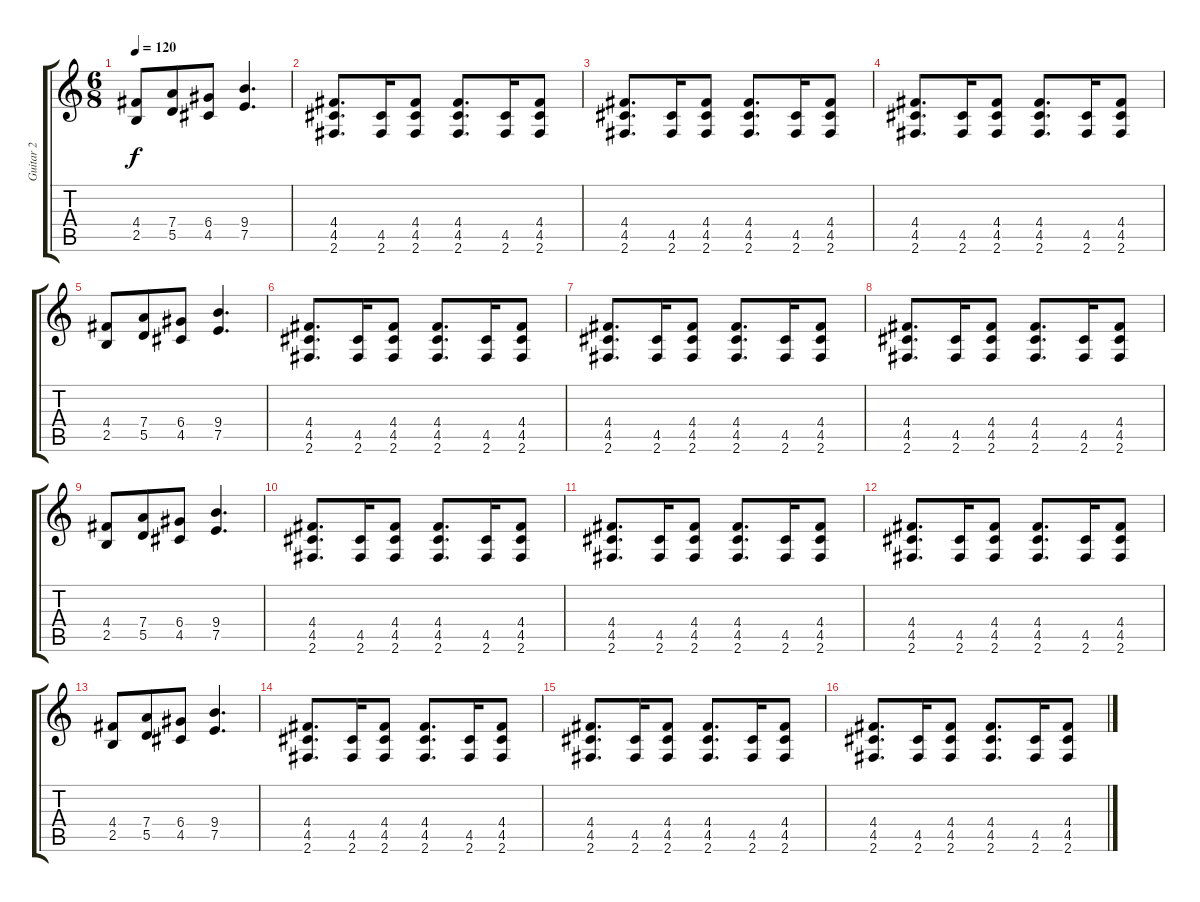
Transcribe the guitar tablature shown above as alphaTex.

\track ("Guitar 2" "Guitar 2") {instrument distortionguitar}
\staff {score tabs}
\tuning (E4 B3 G3 D3 A2 E2) {hide}
\ts (6 8)
\tempo 120
\clef g2
\ks c
(4.4 2.5).8{dy f} (7.4 5.5).8 (6.4 4.5).8 (9.4 7.5).4{d} |
(4.4 4.5 2.6).8{d} (4.5 2.6).16 (4.4 4.5 2.6).8 (4.4 4.5 2.6).8{d} (4.5 2.6).16 (4.4 4.5 2.6).8 |
(4.4 4.5 2.6).8{d} (4.5 2.6).16 (4.4 4.5 2.6).8 (4.4 4.5 2.6).8{d} (4.5 2.6).16 (4.4 4.5 2.6).8 |
(4.4 4.5 2.6).8{d} (4.5 2.6).16 (4.4 4.5 2.6).8 (4.4 4.5 2.6).8{d} (4.5 2.6).16 (4.4 4.5 2.6).8 |
(4.4 2.5).8 (7.4 5.5).8 (6.4 4.5).8 (9.4 7.5).4{d} |
(4.4 4.5 2.6).8{d} (4.5 2.6).16 (4.4 4.5 2.6).8 (4.4 4.5 2.6).8{d} (4.5 2.6).16 (4.4 4.5 2.6).8 |
(4.4 4.5 2.6).8{d} (4.5 2.6).16 (4.4 4.5 2.6).8 (4.4 4.5 2.6).8{d} (4.5 2.6).16 (4.4 4.5 2.6).8 |
(4.4 4.5 2.6).8{d} (4.5 2.6).16 (4.4 4.5 2.6).8 (4.4 4.5 2.6).8{d} (4.5 2.6).16 (4.4 4.5 2.6).8 |
(4.4 2.5).8 (7.4 5.5).8 (6.4 4.5).8 (9.4 7.5).4{d} |
(4.4 4.5 2.6).8{d} (4.5 2.6).16 (4.4 4.5 2.6).8 (4.4 4.5 2.6).8{d} (4.5 2.6).16 (4.4 4.5 2.6).8 |
(4.4 4.5 2.6).8{d} (4.5 2.6).16 (4.4 4.5 2.6).8 (4.4 4.5 2.6).8{d} (4.5 2.6).16 (4.4 4.5 2.6).8 |
(4.4 4.5 2.6).8{d} (4.5 2.6).16 (4.4 4.5 2.6).8 (4.4 4.5 2.6).8{d} (4.5 2.6).16 (4.4 4.5 2.6).8 |
(4.4 2.5).8 (7.4 5.5).8 (6.4 4.5).8 (9.4 7.5).4{d} |
(4.4 4.5 2.6).8{d} (4.5 2.6).16 (4.4 4.5 2.6).8 (4.4 4.5 2.6).8{d} (4.5 2.6).16 (4.4 4.5 2.6).8 |
(4.4 4.5 2.6).8{d} (4.5 2.6).16 (4.4 4.5 2.6).8 (4.4 4.5 2.6).8{d} (4.5 2.6).16 (4.4 4.5 2.6).8 |
(4.4 4.5 2.6).8{d} (4.5 2.6).16 (4.4 4.5 2.6).8 (4.4 4.5 2.6).8{d} (4.5 2.6).16 (4.4 4.5 2.6).8
